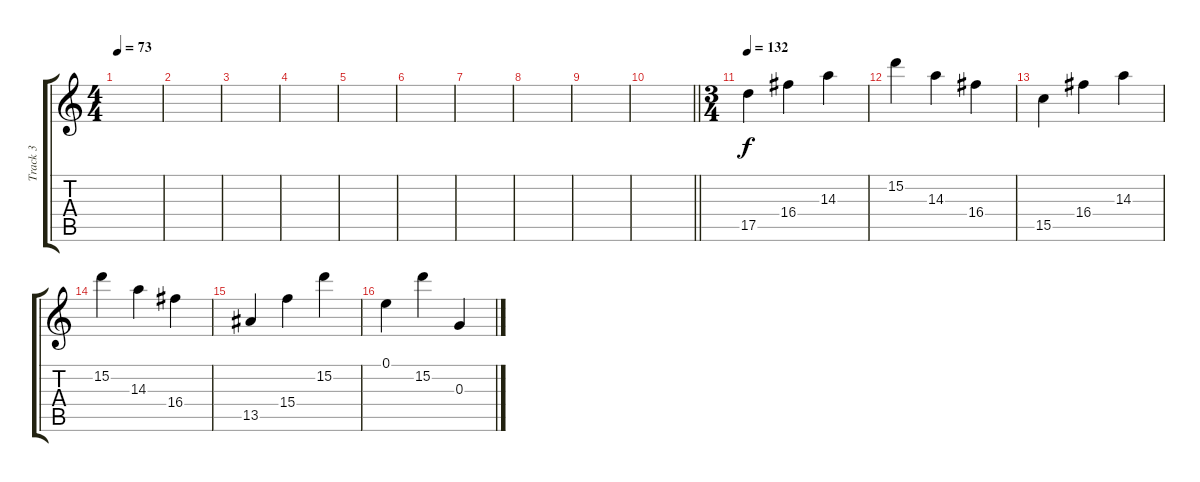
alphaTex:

\track ("Track 3" "Track 3") {instrument electricguitarjazz}
\staff {score tabs}
\tuning (E4 B3 G3 D3 A2 E2) {hide}
\ts (4 4)
\tempo 73
\clef g2
\ks c
|
|
|
|
|
|
|
|
|
\barLineRight lightlight
|
\ts (3 4)
\tempo 132
17.5.4{dy f} 16.4.4 14.3.4 |
15.2.4 14.3.4 16.4.4 |
15.5.4 16.4.4 14.3.4 |
15.2.4 14.3.4 16.4.4 |
13.5.4 15.4.4 15.2.4 |
0.1.4 15.2.4 0.3.4
